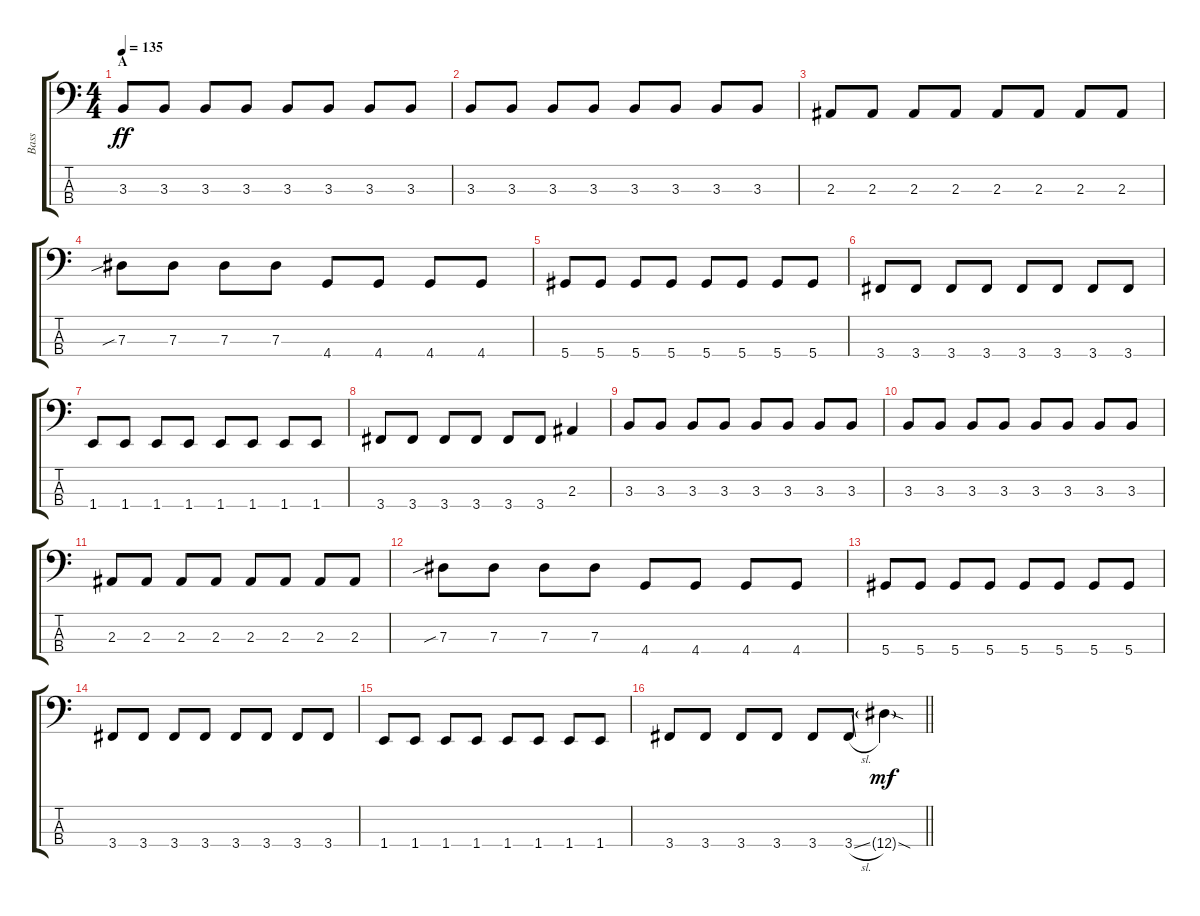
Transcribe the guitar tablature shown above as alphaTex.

\track ("Bass" "Bass") {instrument electricbasspick}
\staff {score tabs}
\tuning (Gb2 Db2 Ab1 Eb1) {hide}
\ts (4 4)
\section ("" "A")
\tempo 135
\clef f4
\ks c
3.3.8{dy ff} 3.3.8 3.3.8 3.3.8 3.3.8 3.3.8 3.3.8 3.3.8 |
3.3.8 3.3.8 3.3.8 3.3.8 3.3.8 3.3.8 3.3.8 3.3.8 |
2.3.8 2.3.8 2.3.8 2.3.8 2.3.8 2.3.8 2.3.8 2.3.8 |
7.3{sib}.8 7.3.8 7.3.8 7.3.8 4.4.8 4.4.8 4.4.8 4.4.8 |
5.4.8 5.4.8 5.4.8 5.4.8 5.4.8 5.4.8 5.4.8 5.4.8 |
3.4.8 3.4.8 3.4.8 3.4.8 3.4.8 3.4.8 3.4.8 3.4.8 |
1.4.8 1.4.8 1.4.8 1.4.8 1.4.8 1.4.8 1.4.8 1.4.8 |
3.4.8 3.4.8 3.4.8 3.4.8 3.4.8 3.4.8 2.3.4 |
3.3.8 3.3.8 3.3.8 3.3.8 3.3.8 3.3.8 3.3.8 3.3.8 |
3.3.8 3.3.8 3.3.8 3.3.8 3.3.8 3.3.8 3.3.8 3.3.8 |
2.3.8 2.3.8 2.3.8 2.3.8 2.3.8 2.3.8 2.3.8 2.3.8 |
7.3{sib}.8 7.3.8 7.3.8 7.3.8 4.4.8 4.4.8 4.4.8 4.4.8 |
5.4.8 5.4.8 5.4.8 5.4.8 5.4.8 5.4.8 5.4.8 5.4.8 |
3.4.8 3.4.8 3.4.8 3.4.8 3.4.8 3.4.8 3.4.8 3.4.8 |
1.4.8 1.4.8 1.4.8 1.4.8 1.4.8 1.4.8 1.4.8 1.4.8 |
\barLineRight lightlight
3.4.8 3.4.8 3.4.8 3.4.8 3.4.8 3.4{sl}.8 12.4{sod g}.4{dy mf}
